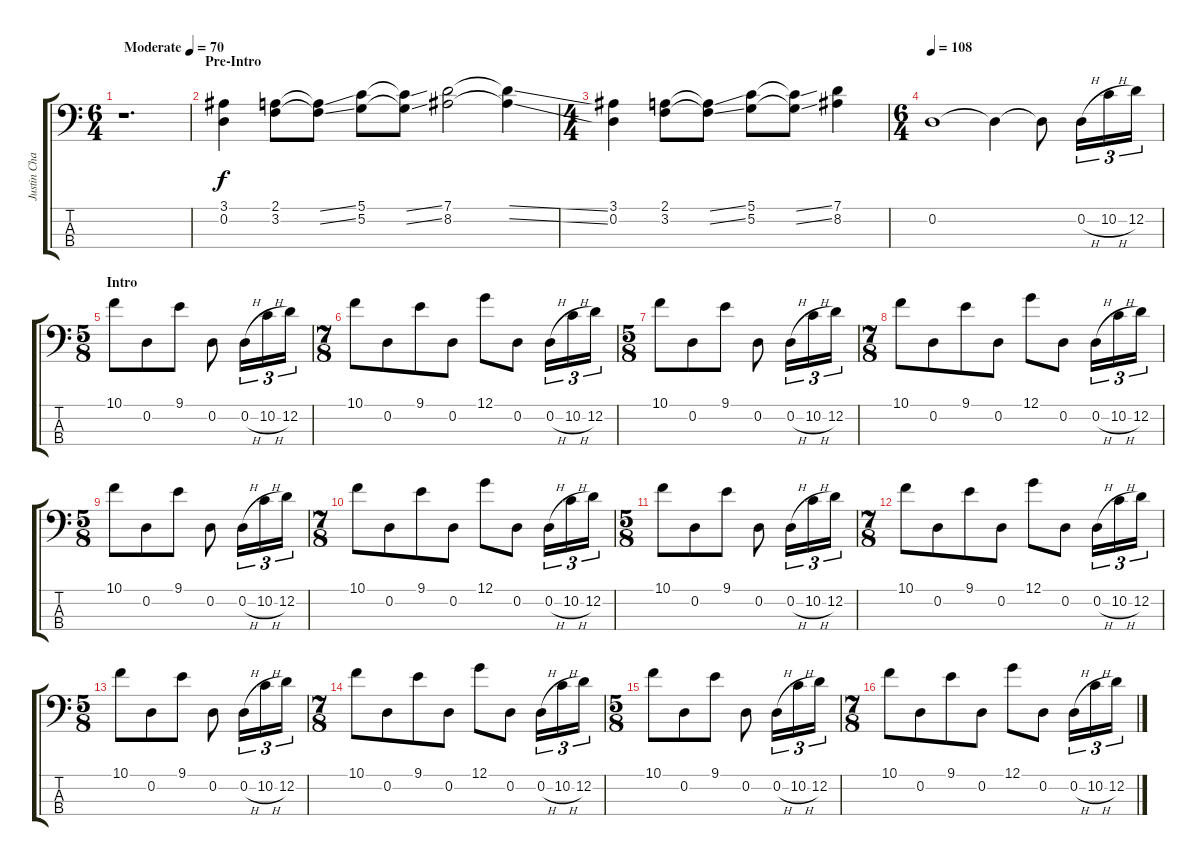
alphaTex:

\track ("Justin Chancellor" "Justin Cha") {instrument electricbasspick}
\staff {score tabs}
\tuning (G2 D2 A1 D1) {hide}
\ts (6 4)
\tempo (70 "Moderate")
\clef f4
\ks c
r.1{d dy f instrument electricbasspick} |
\section ("" "Pre-Intro")
(3.1 0.2).4 (2.1 3.2).8 (2.1{ss t} 3.2{ss t}).8 (5.1 5.2).8 (5.1{ss t} 5.2{ss t}).8 (7.1 8.2).2 (7.1{ss t} 8.2{ss t}).4 |
\ts (4 4)
(3.1 0.2).4 (2.1 3.2).8 (2.1{ss t} 3.2{ss t}).8 (5.1 5.2).8 (5.1{ss t} 5.2{ss t}).8 (7.1 8.2).4 |
\ts (6 4)
\tempo 108
0.2.1 0.2{t}.4 0.2{t}.8 0.2{h}.16{tu (3 2)} 10.2{h}.16{tu (3 2)} 12.2.16{tu (3 2)} |
\ts (5 8)
\section ("" "Intro")
10.1.8 0.2.8 9.1.8 0.2.8 0.2{h}.16{tu (3 2)} 10.2{h}.16{tu (3 2)} 12.2.16{tu (3 2)} |
\ts (7 8)
10.1.8 0.2.8 9.1.8 0.2.8 12.1.8 0.2.8 0.2{h}.16{tu (3 2)} 10.2{h}.16{tu (3 2)} 12.2.16{tu (3 2)} |
\ts (5 8)
10.1.8 0.2.8 9.1.8 0.2.8 0.2{h}.16{tu (3 2)} 10.2{h}.16{tu (3 2)} 12.2.16{tu (3 2)} |
\ts (7 8)
10.1.8 0.2.8 9.1.8 0.2.8 12.1.8 0.2.8 0.2{h}.16{tu (3 2)} 10.2{h}.16{tu (3 2)} 12.2.16{tu (3 2)} |
\ts (5 8)
10.1.8 0.2.8 9.1.8 0.2.8 0.2{h}.16{tu (3 2)} 10.2{h}.16{tu (3 2)} 12.2.16{tu (3 2)} |
\ts (7 8)
10.1.8 0.2.8 9.1.8 0.2.8 12.1.8 0.2.8 0.2{h}.16{tu (3 2)} 10.2{h}.16{tu (3 2)} 12.2.16{tu (3 2)} |
\ts (5 8)
10.1.8 0.2.8 9.1.8 0.2.8 0.2{h}.16{tu (3 2)} 10.2{h}.16{tu (3 2)} 12.2.16{tu (3 2)} |
\ts (7 8)
10.1.8 0.2.8 9.1.8 0.2.8 12.1.8 0.2.8 0.2{h}.16{tu (3 2)} 10.2{h}.16{tu (3 2)} 12.2.16{tu (3 2)} |
\ts (5 8)
10.1.8 0.2.8 9.1.8 0.2.8 0.2{h}.16{tu (3 2)} 10.2{h}.16{tu (3 2)} 12.2.16{tu (3 2)} |
\ts (7 8)
10.1.8 0.2.8 9.1.8 0.2.8 12.1.8 0.2.8 0.2{h}.16{tu (3 2)} 10.2{h}.16{tu (3 2)} 12.2.16{tu (3 2)} |
\ts (5 8)
10.1.8 0.2.8 9.1.8 0.2.8 0.2{h}.16{tu (3 2)} 10.2{h}.16{tu (3 2)} 12.2.16{tu (3 2)} |
\ts (7 8)
10.1.8 0.2.8 9.1.8 0.2.8 12.1.8 0.2.8 0.2{h}.16{tu (3 2)} 10.2{h}.16{tu (3 2)} 12.2.16{tu (3 2)}
